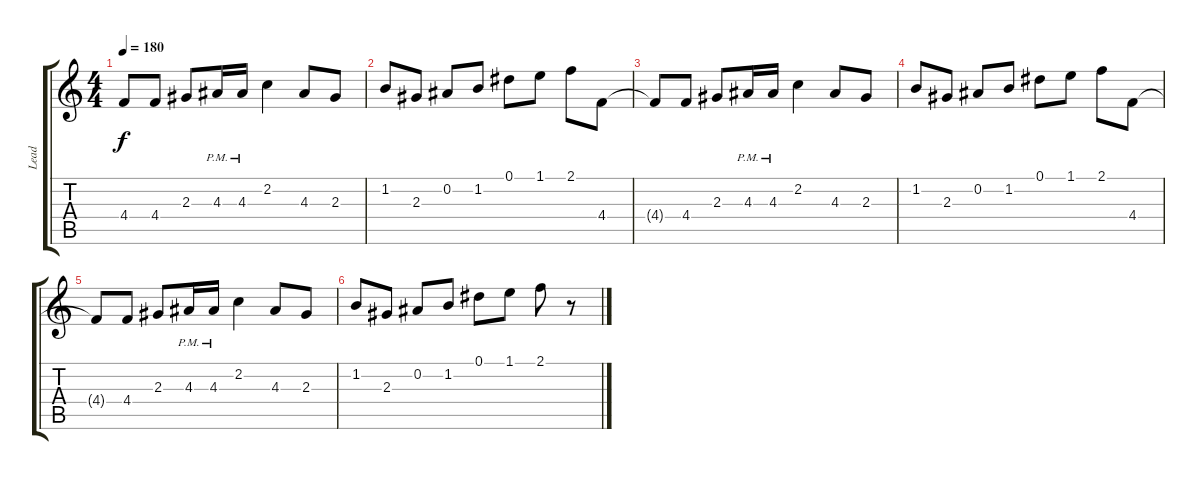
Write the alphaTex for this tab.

\track ("Lead" "Lead") {instrument distortionguitar}
\staff {score tabs}
\tuning (Eb4 Bb3 Gb3 Db3 Ab2 Eb2) {hide}
\ts (4 4)
\tempo 180
\clef g2
\ks c
4.4{t}.8{dy f} 4.4.8 2.3.8 4.3{pm}.16 4.3{pm}.16 2.2.4 4.3.8 2.3.8 |
1.2.8 2.3.8 0.2.8 1.2.8 0.1.8 1.1.8 2.1.8 4.4.8 |
4.4{t}.8 4.4.8 2.3.8 4.3{pm}.16 4.3{pm}.16 2.2.4 4.3.8 2.3.8 |
1.2.8 2.3.8 0.2.8 1.2.8 0.1.8 1.1.8 2.1.8 4.4.8 |
4.4{t}.8 4.4.8 2.3.8 4.3{pm}.16 4.3{pm}.16 2.2.4 4.3.8 2.3.8 |
1.2.8 2.3.8 0.2.8 1.2.8 0.1.8 1.1.8 2.1.8 r.8
